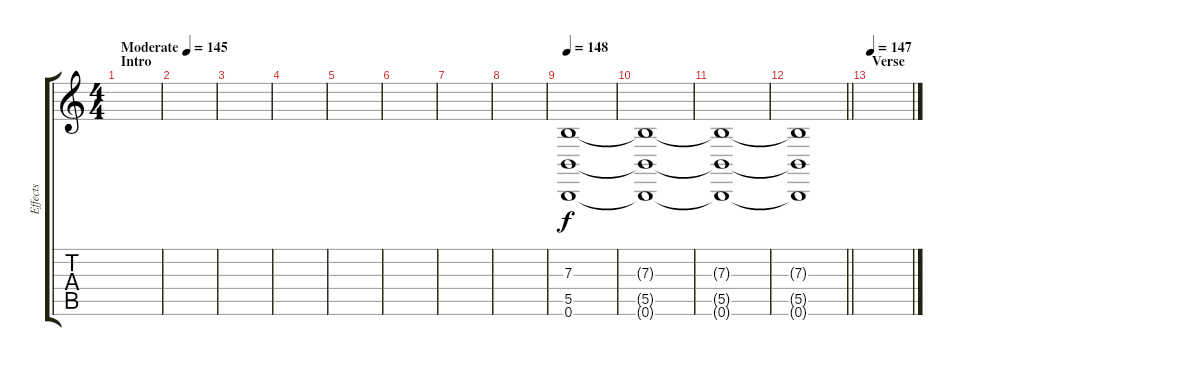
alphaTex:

\track ("Effects" "Effects") {instrument lead2sawtooth}
\staff {score tabs}
\tuning (Db4 Ab3 E3 B2 Gb2 B1) {hide}
\ts (4 4)
\section ("" "Intro")
\tempo (145 "Moderate")
\clef g2
\ks c
|
|
|
|
|
|
|
|
\tempo 148
(7.3 5.5 0.6).1 |
(7.3{t} 5.5{t} 0.6{t}).1 |
(7.3{t} 5.5{t} 0.6{t}).1 |
\barLineRight lightlight
(7.3{t} 5.5{t} 0.6{t}).1 |
\section ("" "Verse")
\tempo 147
